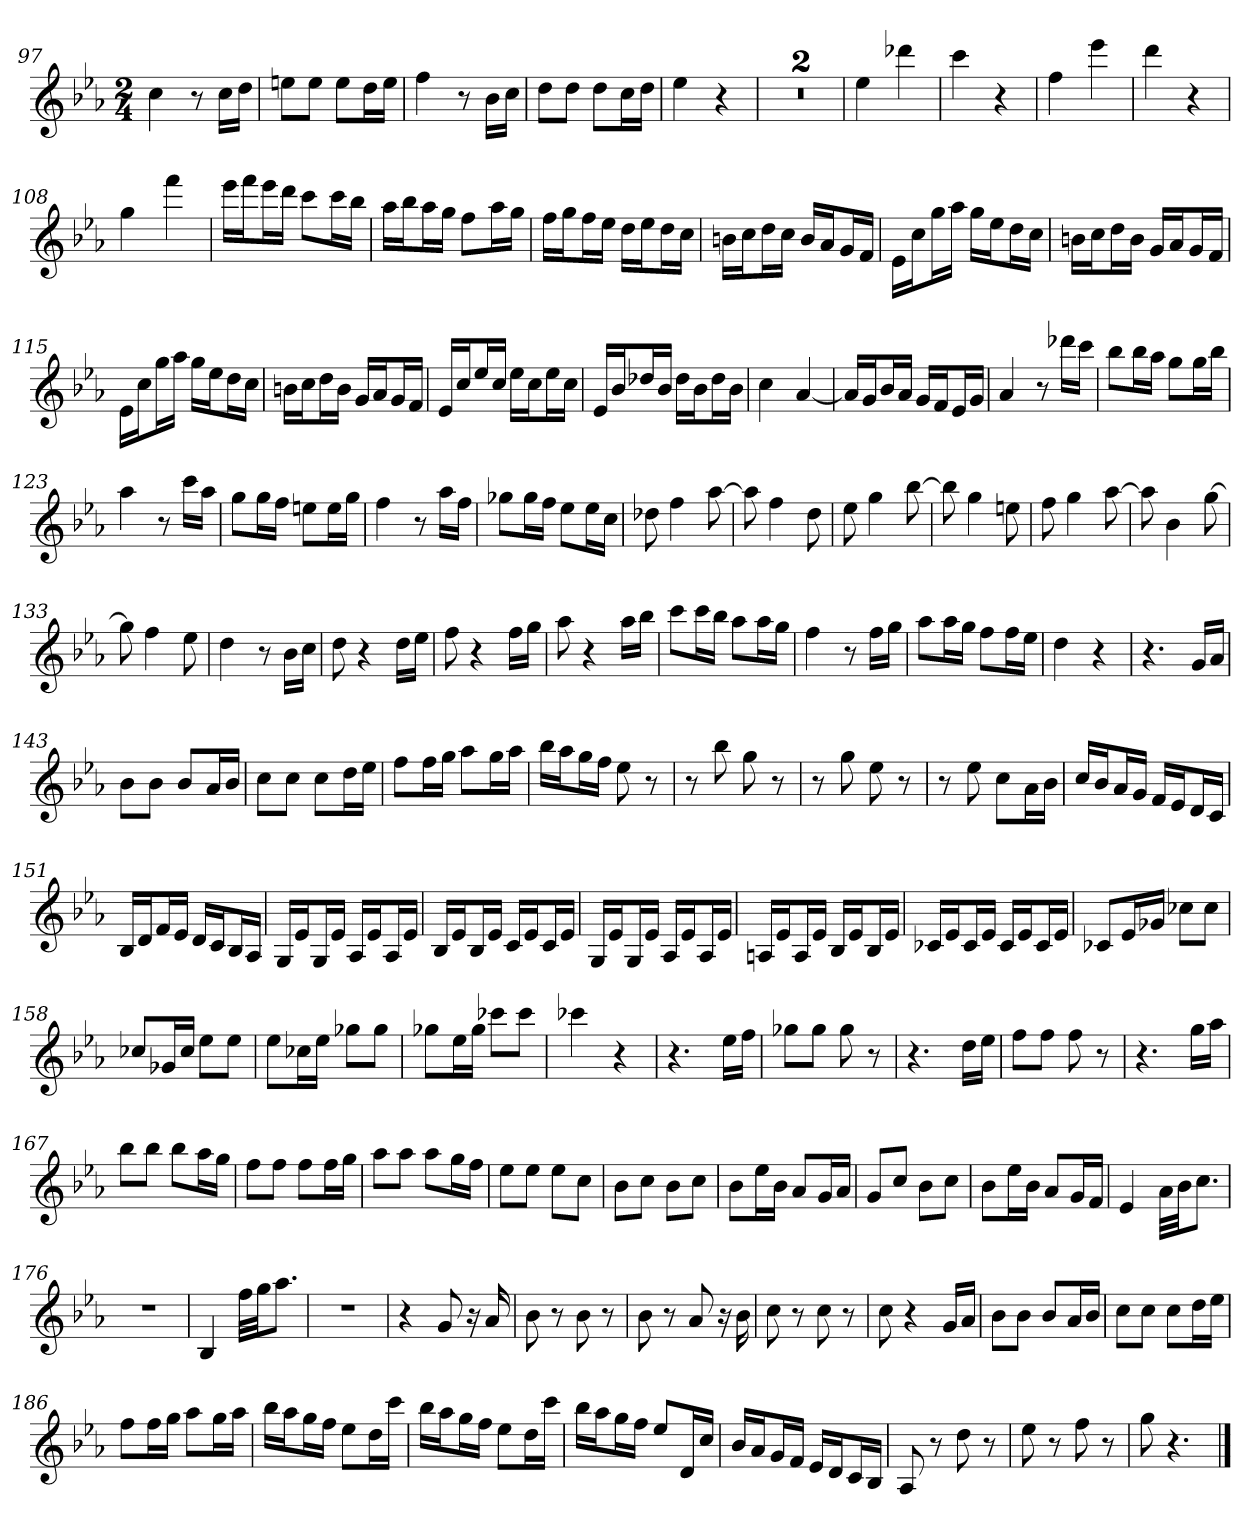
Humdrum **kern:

**kern
*part1
*staff1
*k[b-e-a-]
*E-:
*M2/4
=97
4cc
8r
16ccLL
16ddJJ
=98
8eenL
8eeJ
8eeL
16ddL
16eeJJ
=99
4ff
8r
16b-LL
16ccJJ
=100
8ddL
8ddJ
8ddL
16ccL
16ddJJ
=101
4ee-
4r
=102
2r
=103
2r
=104
4ee-
4ddd-X
=105
4ccc
4r
=106
4ff
4eee-
=107
4ddd
4r
=108
4gg
4fff
=109
16eee-LL
16fffJ
16eee-L
16dddJJ
8cccL
16cccL
16bb-JJ
=110
16aa-LL
16bb-J
16aa-L
16ggJJ
8ffL
16aa-L
16ggJJ
=111
16ffLL
16ggJ
16ffL
16ee-JJ
16ddLL
16ee-J
16ddL
16ccJJ
=112
16bnLL
16ccJ
16ddL
16ccJJ
16bLL
16a-J
16gL
16fJJ
=113
16e-LL
16ccJ
16ggL
16aa-JJ
16ggLL
16ee-J
16ddL
16ccJJ
=114
16bnLL
16ccJ
16ddL
16bJJ
16gLL
16a-J
16gL
16fJJ
=115
16e-LL
16ccJ
16ggL
16aa-JJ
16ggLL
16ee-J
16ddL
16ccJJ
=116
16bnLL
16ccJ
16ddL
16bJJ
16gLL
16a-J
16gL
16fJJ
=117
16e-LL
16ccJ
16ee-L
16ccJJ
16ee-LL
16ccJ
16ee-L
16ccJJ
=118
16e-LL
16b-J
16dd-XL
16b-JJ
16dd-LL
16b-J
16dd-L
16b-JJ
=119
4cc
[4a-
=120
16a-LL]
16gJ
16b-L
16a-JJ
16gLL
16fJ
16e-L
16gJJ
=121
4a-
8r
16ddd-XLL
16cccJJ
=122
8bb-L
16bb-L
16aa-JJ
8ggL
16ggL
16bb-JJ
=123
4aa-
8r
16cccLL
16aa-JJ
=124
8ggL
16ggL
16ffJJ
8eenL
16eeL
16ggJJ
=125
4ff
8r
16aa-LL
16ffJJ
=126
8gg-XL
16gg-L
16ffJJ
8ee-L
16ee-L
16ccJJ
=127
8dd-X
4ff
[8aa-
=128
8aa-]
4ff
8dd
=129
8ee-
4gg
[8bb-
=130
8bb-]
4gg
8een
=131
8ff
4gg
[8aa-
=132
8aa-]
4b-
[8gg
=133
8gg]
4ff
8ee-
=134
4dd
8r
16b-LL
16ccJJ
=135
8dd
4r
16ddLL
16ee-JJ
=136
8ff
4r
16ffLL
16ggJJ
=137
8aa-
4r
16aa-LL
16bb-JJ
=138
8cccL
16cccL
16bb-JJ
8aa-L
16aa-L
16ggJJ
=139
4ff
8r
16ffLL
16ggJJ
=140
8aa-L
16aa-L
16ggJJ
8ffL
16ffL
16ee-JJ
=141
4dd
4r
=142
4.r
16gLL
16a-JJ
=143
8b-L
8b-J
8b-L
16a-L
16b-JJ
=144
8ccL
8ccJ
8ccL
16ddL
16ee-JJ
=145
8ffL
16ffL
16ggJJ
8aa-L
16ggL
16aa-JJ
=146
16bb-LL
16aa-J
16ggL
16ffJJ
8ee-
8r
=147
8r
8bb-
8gg
8r
=148
8r
8gg
8ee-
8r
=149
8r
8ee-
8ccL
16a-L
16b-JJ
=150
16ccLL
16b-J
16a-L
16gJJ
16fLL
16e-J
16dL
16cJJ
=151
16B-LL
16dJ
16fL
16e-JJ
16dLL
16cJ
16B-L
16A-JJ
=152
16GLL
16e-J
16GL
16e-JJ
16A-LL
16e-J
16A-L
16e-JJ
=153
16B-LL
16e-J
16B-L
16e-JJ
16cLL
16e-J
16cL
16e-JJ
=154
16GLL
16e-J
16GL
16e-JJ
16A-LL
16e-J
16A-L
16e-JJ
=155
16AnLL
16e-J
16AL
16e-JJ
16B-LL
16e-J
16B-L
16e-JJ
=156
16c-XLL
16e-J
16c-L
16e-JJ
16c-LL
16e-J
16c-L
16e-JJ
=157
8c-XL
16e-L
16g-XJJ
8cc-XL
8cc-J
=158
8cc-XL
16g-XL
16cc-JJ
8ee-L
8ee-J
=159
8ee-L
16cc-XL
16ee-JJ
8gg-XL
8gg-J
=160
8gg-XL
16ee-L
16gg-JJ
8ccc-XL
8ccc-J
=161
4ccc-X
4r
=162
4.r
16ee-LL
16ffJJ
=163
8gg-XL
8gg-J
8gg-
8r
=164
4.r
16ddLL
16ee-JJ
=165
8ffL
8ffJ
8ff
8r
=166
4.r
16ggLL
16aa-JJ
=167
8bb-L
8bb-J
8bb-L
16aa-L
16ggJJ
=168
8ffL
8ffJ
8ffL
16ffL
16ggJJ
=169
8aa-L
8aa-J
8aa-L
16ggL
16ffJJ
=170
8ee-L
8ee-J
8ee-L
8ccJ
=171
8b-L
8ccJ
8b-L
8ccJ
=172
8b-L
16ee-L
16b-JJ
8a-L
16gL
16a-JJ
=173
8gL
8ccJ
8b-L
8ccJ
=174
8b-L
16ee-L
16b-JJ
8a-L
16gL
16fJJ
=175
4e-
32a-LLL
32b-JJ
8.ccJ
=176
2r
=177
4B-
32ffLLL
32ggJJ
8.aa-J
=178
2r
=179
4r
8g
16r
16a-
=180
8b-
8r
8b-
8r
=181
8b-
8r
8a-
16r
16b-
=182
8cc
8r
8cc
8r
=183
8cc
4r
16gLL
16a-JJ
=184
8b-L
8b-J
8b-L
16a-L
16b-JJ
=185
8ccL
8ccJ
8ccL
16ddL
16ee-JJ
=186
8ffL
16ffL
16ggJJ
8aa-L
16ggL
16aa-JJ
=187
16bb-LL
16aa-J
16ggL
16ffJJ
8ee-L
16ddL
16cccJJ
=188
16bb-LL
16aa-J
16ggL
16ffJJ
8ee-L
16ddL
16cccJJ
=189
16bb-LL
16aa-J
16ggL
16ffJJ
8ee-L
16dL
16ccJJ
=190
16b-LL
16a-J
16gL
16fJJ
16e-LL
16dJ
16cL
16B-JJ
=191
8A-
8r
8dd
8r
=192
8ee-
8r
8ff
8r
=193
8gg
4.r
==
*-
